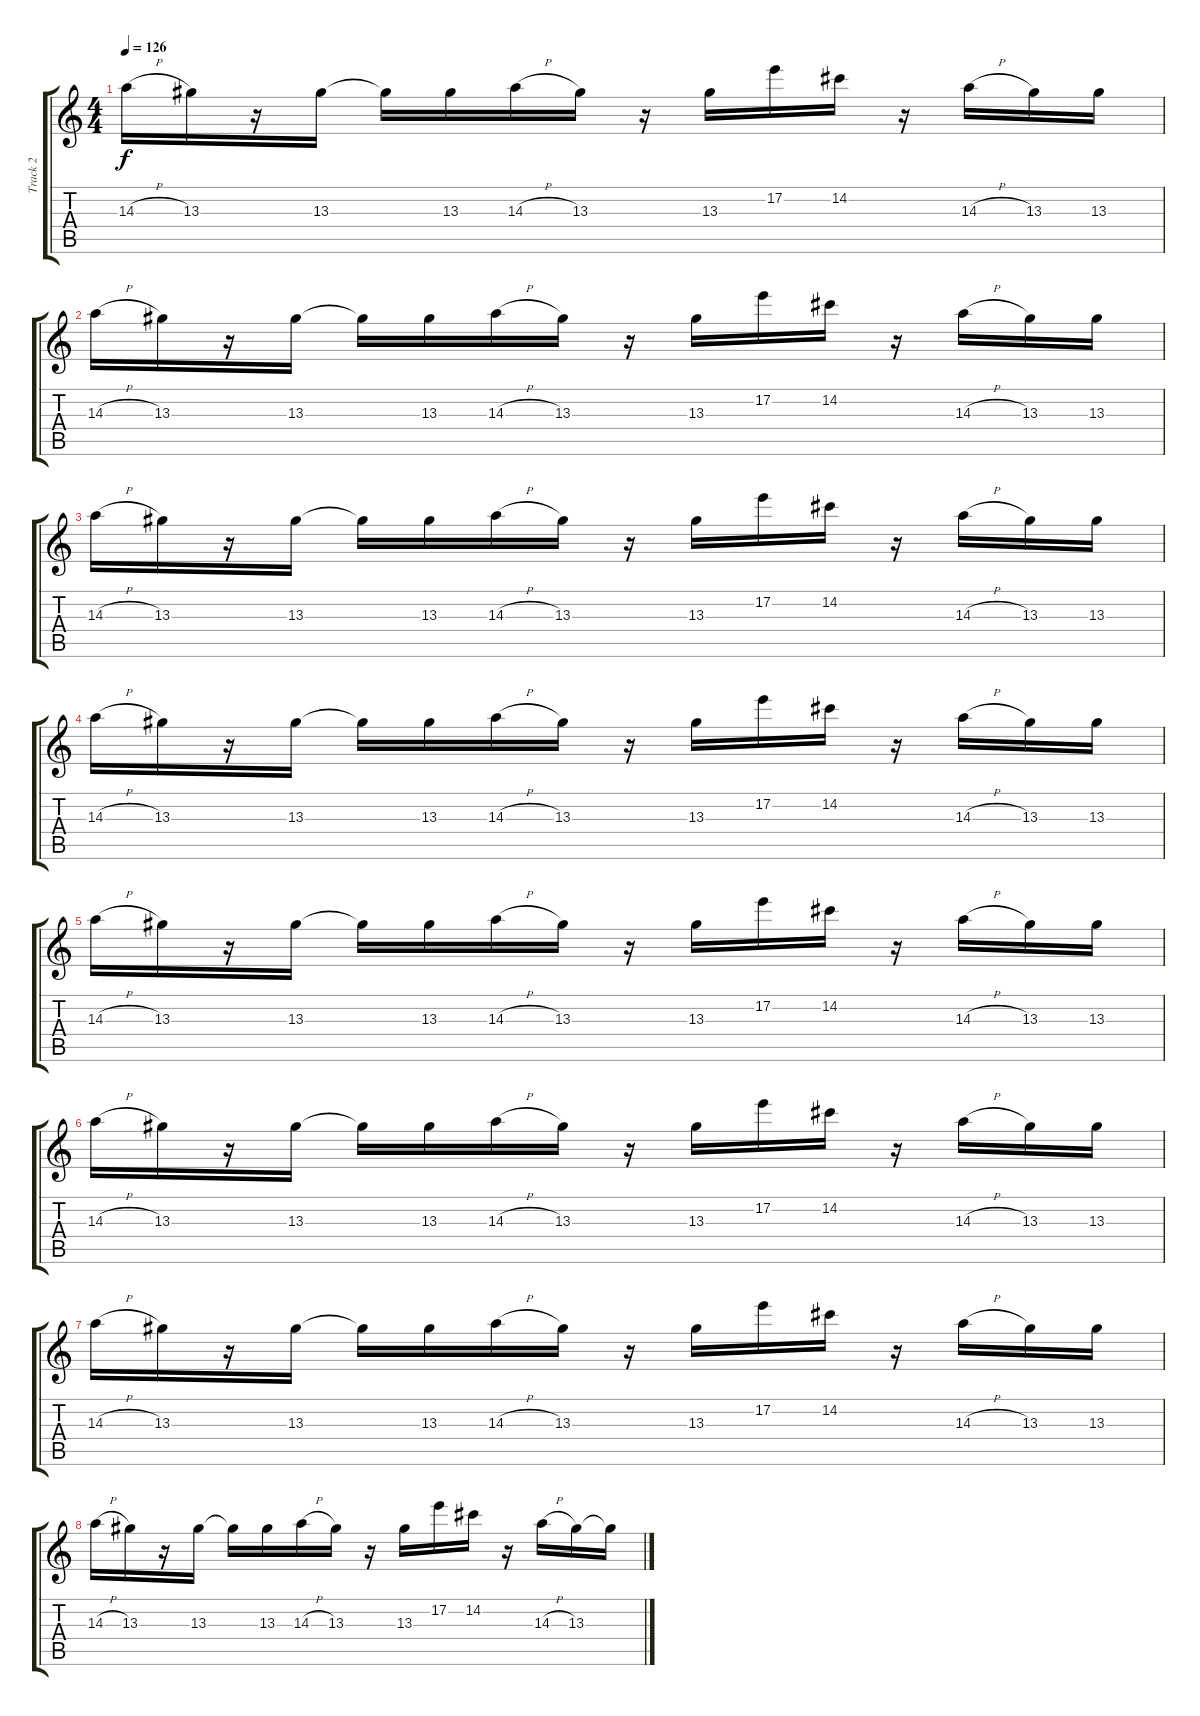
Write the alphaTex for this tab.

\track ("Track 2" "Track 2") {instrument overdrivenguitar}
\staff {score tabs}
\tuning (E4 B3 G3 D3 A2 E2) {hide}
\ts (4 4)
\tempo 126
\clef g2
\ks c
14.3{h}.16{dy f} 13.3.16 r.16 13.3.16 13.3{t}.16 13.3.16 14.3{h}.16 13.3.16 r.16 13.3.16 17.2.16 14.2.16 r.16 14.3{h}.16 13.3.16 13.3.16 |
14.3{h}.16 13.3.16 r.16 13.3.16 13.3{t}.16 13.3.16 14.3{h}.16 13.3.16 r.16 13.3.16 17.2.16 14.2.16 r.16 14.3{h}.16 13.3.16 13.3.16 |
14.3{h}.16 13.3.16 r.16 13.3.16 13.3{t}.16 13.3.16 14.3{h}.16 13.3.16 r.16 13.3.16 17.2.16 14.2.16 r.16 14.3{h}.16 13.3.16 13.3.16 |
14.3{h}.16 13.3.16 r.16 13.3.16 13.3{t}.16 13.3.16 14.3{h}.16 13.3.16 r.16 13.3.16 17.2.16 14.2.16 r.16 14.3{h}.16 13.3.16 13.3.16 |
14.3{h}.16 13.3.16 r.16 13.3.16 13.3{t}.16 13.3.16 14.3{h}.16 13.3.16 r.16 13.3.16 17.2.16 14.2.16 r.16 14.3{h}.16 13.3.16 13.3.16 |
14.3{h}.16 13.3.16 r.16 13.3.16 13.3{t}.16 13.3.16 14.3{h}.16 13.3.16 r.16 13.3.16 17.2.16 14.2.16 r.16 14.3{h}.16 13.3.16 13.3.16 |
14.3{h}.16 13.3.16 r.16 13.3.16 13.3{t}.16 13.3.16 14.3{h}.16 13.3.16 r.16 13.3.16 17.2.16 14.2.16 r.16 14.3{h}.16 13.3.16 13.3.16 |
14.3{h}.16 13.3.16 r.16 13.3.16 13.3{t}.16 13.3.16 14.3{h}.16 13.3.16 r.16 13.3.16 17.2.16 14.2.16 r.16 14.3{h}.16 13.3.16 13.3{t}.16
